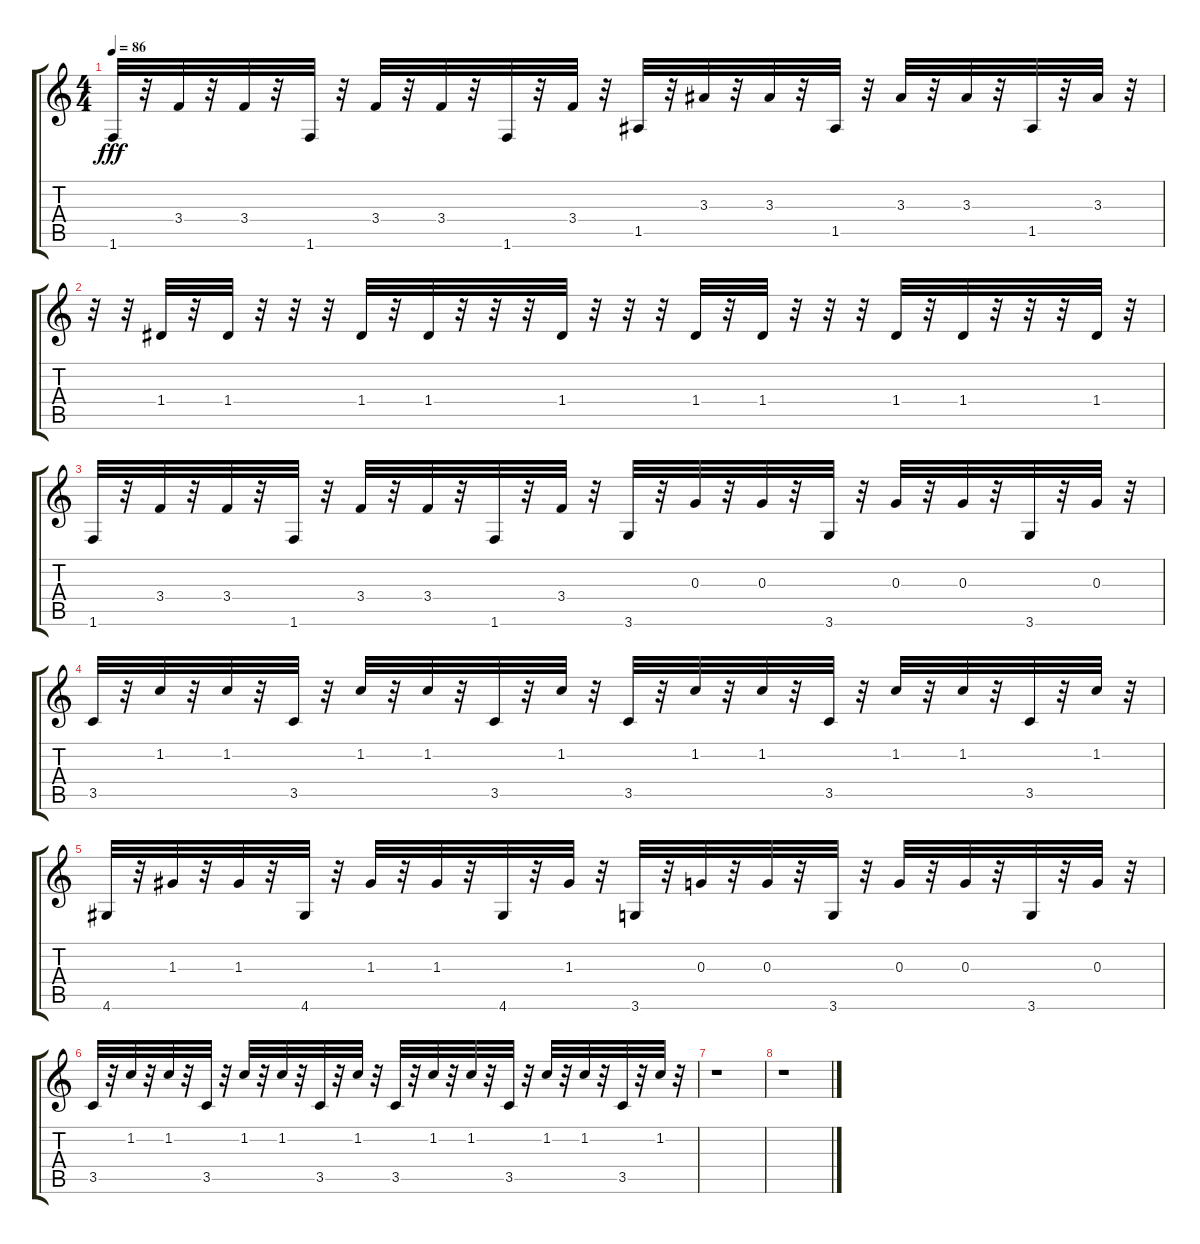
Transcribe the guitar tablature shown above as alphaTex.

\track "" {instrument synthbass1}
\staff {score tabs}
\tuning (E4 B3 G3 D3 A2 E2) {hide}
\ts (4 4)
\tempo 86
\clef g2
\ks c
1.6.32{dy fff} r.32 3.4.32 r.32 3.4.32 r.32 1.6.32 r.32 3.4.32 r.32 3.4.32 r.32 1.6.32 r.32 3.4.32 r.32 1.5.32 r.32 3.3.32 r.32 3.3.32 r.32 1.5.32 r.32 3.3.32 r.32 3.3.32 r.32 1.5.32 r.32 3.3.32 r.32 |
r.32 r.32 1.4.32 r.32 1.4.32 r.32 r.32 r.32 1.4.32 r.32 1.4.32 r.32 r.32 r.32 1.4.32 r.32 r.32 r.32 1.4.32 r.32 1.4.32 r.32 r.32 r.32 1.4.32 r.32 1.4.32 r.32 r.32 r.32 1.4.32 r.32 |
1.6.32 r.32 3.4.32 r.32 3.4.32 r.32 1.6.32 r.32 3.4.32 r.32 3.4.32 r.32 1.6.32 r.32 3.4.32 r.32 3.6.32 r.32 0.3.32 r.32 0.3.32 r.32 3.6.32 r.32 0.3.32 r.32 0.3.32 r.32 3.6.32 r.32 0.3.32 r.32 |
3.5.32 r.32 1.2.32 r.32 1.2.32 r.32 3.5.32 r.32 1.2.32 r.32 1.2.32 r.32 3.5.32 r.32 1.2.32 r.32 3.5.32 r.32 1.2.32 r.32 1.2.32 r.32 3.5.32 r.32 1.2.32 r.32 1.2.32 r.32 3.5.32 r.32 1.2.32 r.32 |
4.6.32 r.32 1.3.32 r.32 1.3.32 r.32 4.6.32 r.32 1.3.32 r.32 1.3.32 r.32 4.6.32 r.32 1.3.32 r.32 3.6.32 r.32 0.3.32 r.32 0.3.32 r.32 3.6.32 r.32 0.3.32 r.32 0.3.32 r.32 3.6.32 r.32 0.3.32 r.32 |
3.5.32 r.32 1.2.32 r.32 1.2.32 r.32 3.5.32 r.32 1.2.32 r.32 1.2.32 r.32 3.5.32 r.32 1.2.32 r.32 3.5.32 r.32 1.2.32 r.32 1.2.32 r.32 3.5.32 r.32 1.2.32 r.32 1.2.32 r.32 3.5.32 r.32 1.2.32 r.32 |
r.1 |
r.1
